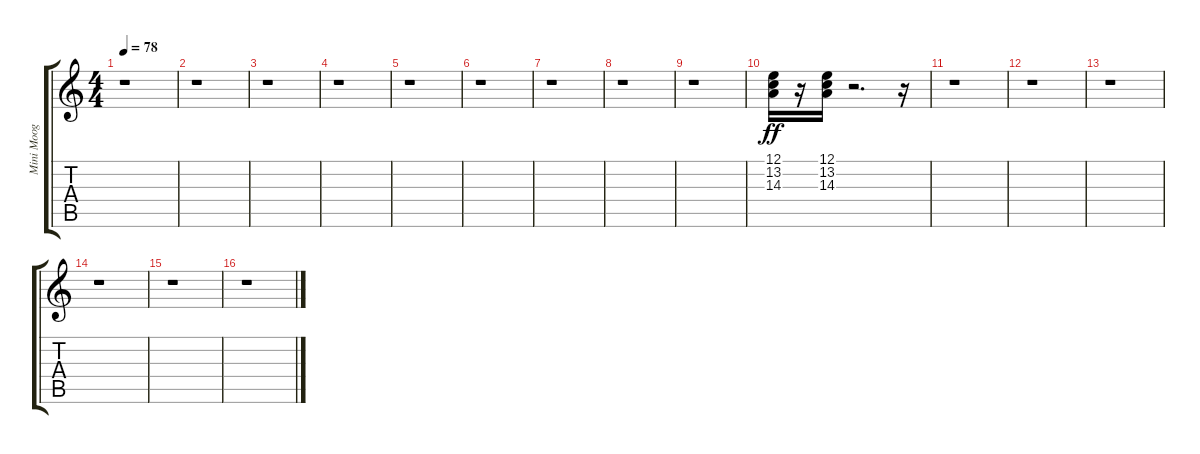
\track ("Mini Moog" "Mini Moog") {instrument synthbrass1}
\staff {score tabs}
\tuning (E4 B3 G3 D3 A2 E2) {hide}
\ts (4 4)
\tempo 78
\clef g2
\ks c
r.1{dy ff instrument synthbrass1} |
r.1 |
r.1 |
r.1 |
r.1 |
r.1 |
r.1 |
r.1 |
r.1 |
(12.1 13.2 14.3).16{instrument synthbrass1} r.16 (12.1 13.2 14.3).16 r.2{d} r.16 |
r.1 |
r.1 |
r.1 |
r.1 |
r.1 |
r.1
